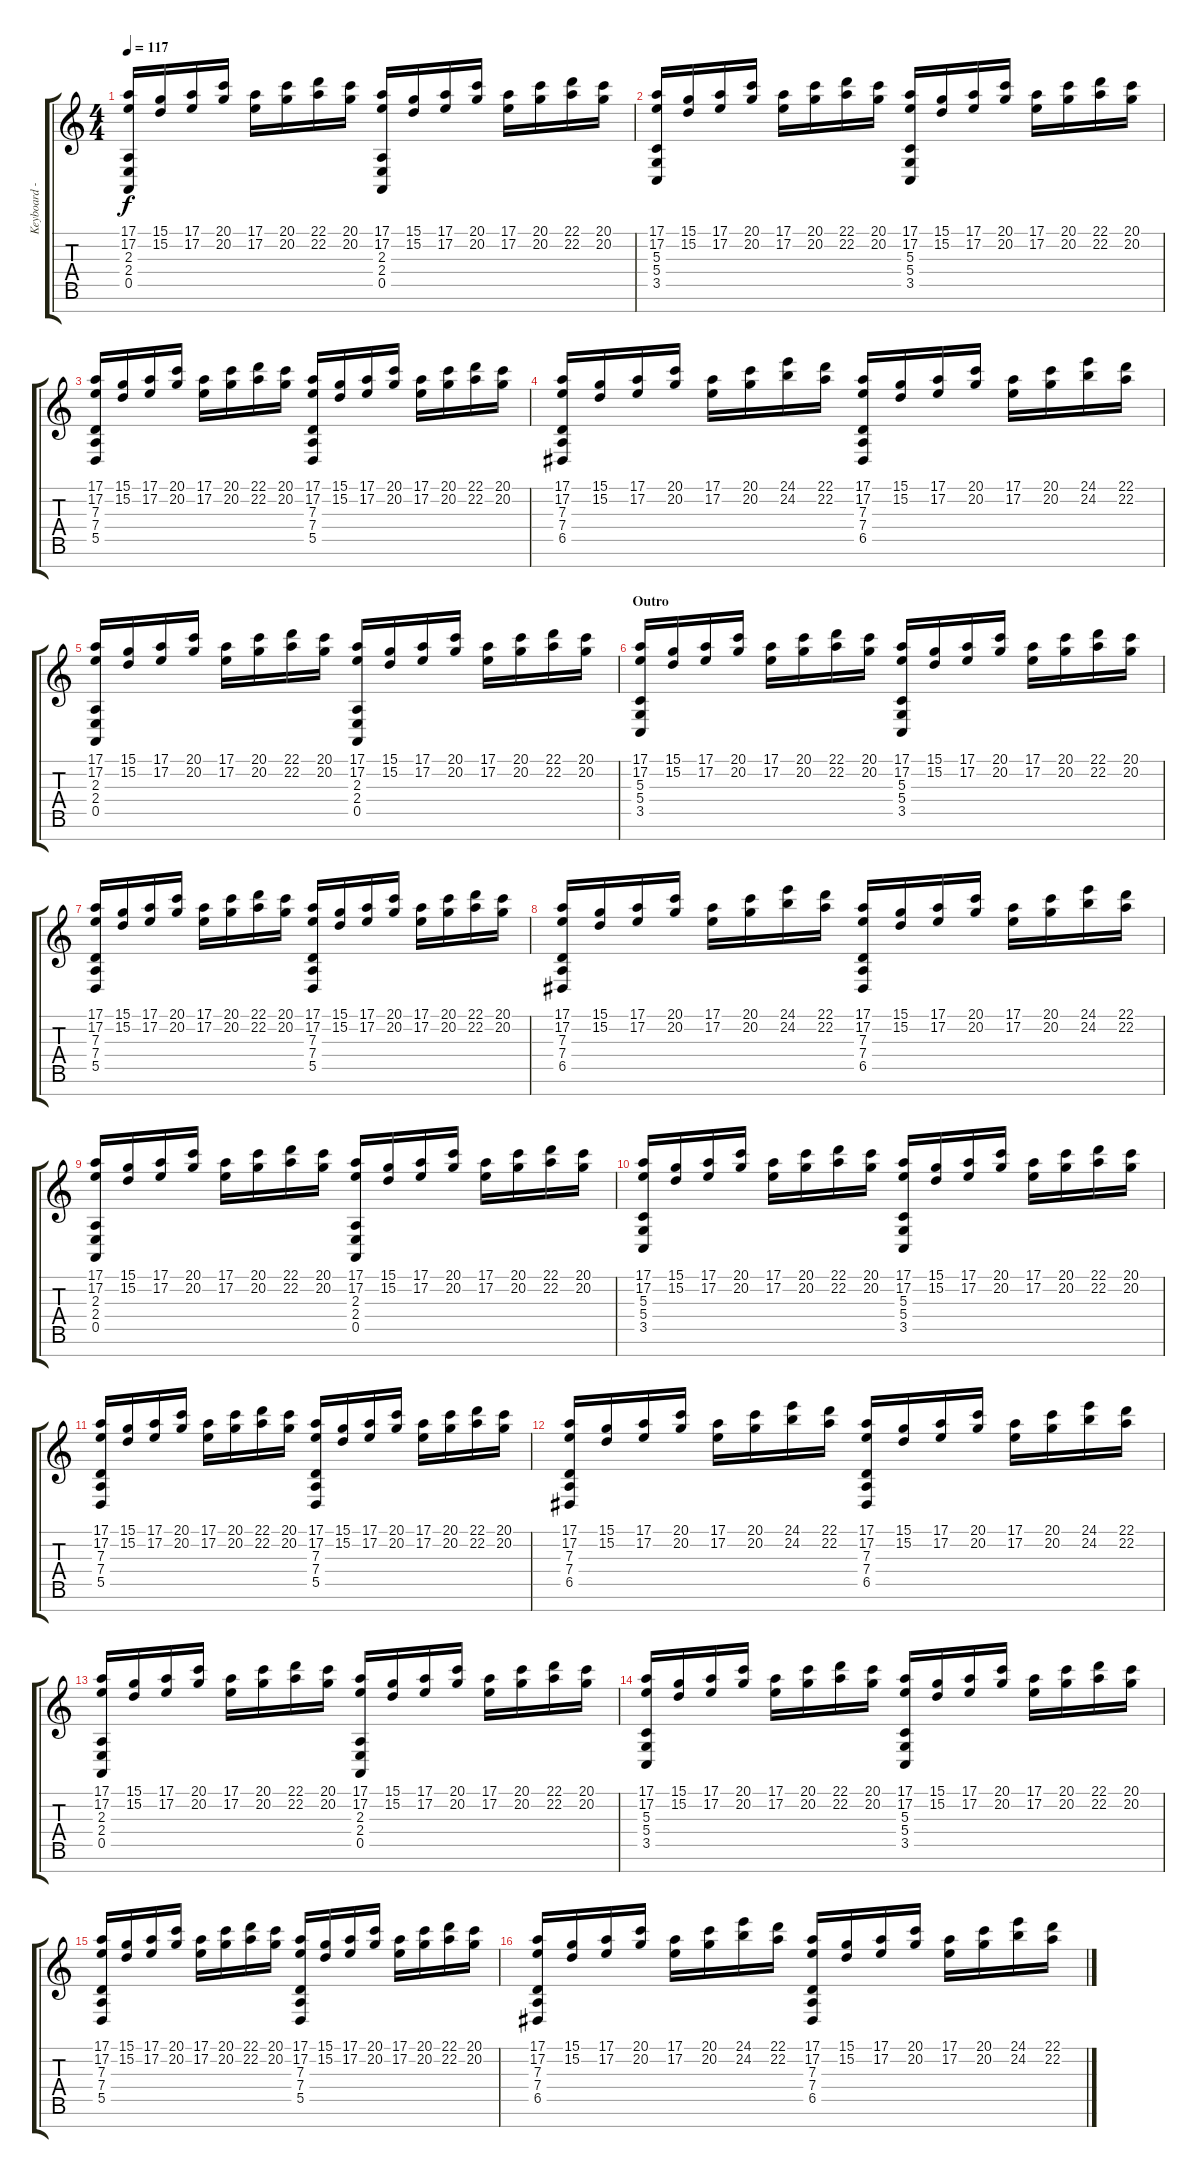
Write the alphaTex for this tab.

\track ("Keyboard - Recorded" "Keyboard -") {instrument tubularbells}
\staff {score tabs}
\tuning (E4 B3 G3 D3 A2 E2 B1) {hide}
\ts (4 4)
\tempo 117
\clef g2
\ks c
(17.1 17.2 2.3 2.4 0.5).16{dy f volume 9} (15.1 15.2).16 (17.1 17.2).16 (20.1 20.2).16 (17.1 17.2).16 (20.1 20.2).16 (22.1 22.2).16 (20.1 20.2).16 (17.1 17.2 2.3 2.4 0.5).16 (15.1 15.2).16 (17.1 17.2).16 (20.1 20.2).16 (17.1 17.2).16 (20.1 20.2).16 (22.1 22.2).16 (20.1 20.2).16 |
(17.1 17.2 5.3 5.4 3.5).16{volume 9} (15.1 15.2).16 (17.1 17.2).16 (20.1 20.2).16 (17.1 17.2).16 (20.1 20.2).16 (22.1 22.2).16 (20.1 20.2).16 (17.1 17.2 5.3 5.4 3.5).16 (15.1 15.2).16 (17.1 17.2).16 (20.1 20.2).16 (17.1 17.2).16 (20.1 20.2).16 (22.1 22.2).16 (20.1 20.2).16 |
(17.1 17.2 7.3 7.4 5.5).16{volume 9} (15.1 15.2).16 (17.1 17.2).16 (20.1 20.2).16 (17.1 17.2).16 (20.1 20.2).16 (22.1 22.2).16 (20.1 20.2).16 (17.1 17.2 7.3 7.4 5.5).16 (15.1 15.2).16 (17.1 17.2).16 (20.1 20.2).16 (17.1 17.2).16 (20.1 20.2).16 (22.1 22.2).16 (20.1 20.2).16 |
(17.1 17.2 7.3 7.4 6.5).16{volume 9} (15.1 15.2).16 (17.1 17.2).16 (20.1 20.2).16 (17.1 17.2).16 (20.1 20.2).16 (24.1 24.2).16 (22.1 22.2).16 (17.1 17.2 7.3 7.4 6.5).16 (15.1 15.2).16 (17.1 17.2).16 (20.1 20.2).16 (17.1 17.2).16 (20.1 20.2).16 (24.1 24.2).16 (22.1 22.2).16 |
(17.1 17.2 2.3 2.4 0.5).16{volume 9} (15.1 15.2).16 (17.1 17.2).16 (20.1 20.2).16 (17.1 17.2).16 (20.1 20.2).16 (22.1 22.2).16 (20.1 20.2).16 (17.1 17.2 2.3 2.4 0.5).16 (15.1 15.2).16 (17.1 17.2).16 (20.1 20.2).16 (17.1 17.2).16 (20.1 20.2).16 (22.1 22.2).16 (20.1 20.2).16 |
\section ("" "Outro")
(17.1 17.2 5.3 5.4 3.5).16{volume 9} (15.1 15.2).16 (17.1 17.2).16 (20.1 20.2).16 (17.1 17.2).16 (20.1 20.2).16 (22.1 22.2).16 (20.1 20.2).16 (17.1 17.2 5.3 5.4 3.5).16 (15.1 15.2).16 (17.1 17.2).16 (20.1 20.2).16 (17.1 17.2).16 (20.1 20.2).16 (22.1 22.2).16 (20.1 20.2).16 |
(17.1 17.2 7.3 7.4 5.5).16{volume 9} (15.1 15.2).16 (17.1 17.2).16 (20.1 20.2).16 (17.1 17.2).16 (20.1 20.2).16 (22.1 22.2).16 (20.1 20.2).16 (17.1 17.2 7.3 7.4 5.5).16 (15.1 15.2).16 (17.1 17.2).16 (20.1 20.2).16 (17.1 17.2).16 (20.1 20.2).16 (22.1 22.2).16 (20.1 20.2).16 |
(17.1 17.2 7.3 7.4 6.5).16{volume 9} (15.1 15.2).16 (17.1 17.2).16 (20.1 20.2).16 (17.1 17.2).16 (20.1 20.2).16 (24.1 24.2).16 (22.1 22.2).16 (17.1 17.2 7.3 7.4 6.5).16 (15.1 15.2).16 (17.1 17.2).16 (20.1 20.2).16 (17.1 17.2).16 (20.1 20.2).16 (24.1 24.2).16 (22.1 22.2).16 |
(17.1 17.2 2.3 2.4 0.5).16{volume 9} (15.1 15.2).16 (17.1 17.2).16 (20.1 20.2).16 (17.1 17.2).16 (20.1 20.2).16 (22.1 22.2).16 (20.1 20.2).16 (17.1 17.2 2.3 2.4 0.5).16 (15.1 15.2).16 (17.1 17.2).16 (20.1 20.2).16 (17.1 17.2).16 (20.1 20.2).16 (22.1 22.2).16 (20.1 20.2).16 |
(17.1 17.2 5.3 5.4 3.5).16{volume 9} (15.1 15.2).16 (17.1 17.2).16 (20.1 20.2).16 (17.1 17.2).16 (20.1 20.2).16 (22.1 22.2).16 (20.1 20.2).16 (17.1 17.2 5.3 5.4 3.5).16 (15.1 15.2).16 (17.1 17.2).16 (20.1 20.2).16 (17.1 17.2).16 (20.1 20.2).16 (22.1 22.2).16 (20.1 20.2).16 |
(17.1 17.2 7.3 7.4 5.5).16{volume 9} (15.1 15.2).16 (17.1 17.2).16 (20.1 20.2).16 (17.1 17.2).16 (20.1 20.2).16 (22.1 22.2).16 (20.1 20.2).16 (17.1 17.2 7.3 7.4 5.5).16 (15.1 15.2).16 (17.1 17.2).16 (20.1 20.2).16 (17.1 17.2).16 (20.1 20.2).16 (22.1 22.2).16 (20.1 20.2).16 |
(17.1 17.2 7.3 7.4 6.5).16{volume 9} (15.1 15.2).16 (17.1 17.2).16 (20.1 20.2).16 (17.1 17.2).16 (20.1 20.2).16 (24.1 24.2).16 (22.1 22.2).16 (17.1 17.2 7.3 7.4 6.5).16 (15.1 15.2).16 (17.1 17.2).16 (20.1 20.2).16 (17.1 17.2).16 (20.1 20.2).16 (24.1 24.2).16 (22.1 22.2).16 |
(17.1 17.2 2.3 2.4 0.5).16{volume 9} (15.1 15.2).16 (17.1 17.2).16 (20.1 20.2).16 (17.1 17.2).16 (20.1 20.2).16 (22.1 22.2).16 (20.1 20.2).16 (17.1 17.2 2.3 2.4 0.5).16 (15.1 15.2).16 (17.1 17.2).16 (20.1 20.2).16 (17.1 17.2).16 (20.1 20.2).16 (22.1 22.2).16 (20.1 20.2).16 |
(17.1 17.2 5.3 5.4 3.5).16{volume 9} (15.1 15.2).16 (17.1 17.2).16 (20.1 20.2).16 (17.1 17.2).16 (20.1 20.2).16 (22.1 22.2).16 (20.1 20.2).16 (17.1 17.2 5.3 5.4 3.5).16 (15.1 15.2).16 (17.1 17.2).16 (20.1 20.2).16 (17.1 17.2).16 (20.1 20.2).16 (22.1 22.2).16 (20.1 20.2).16 |
(17.1 17.2 7.3 7.4 5.5).16{volume 9} (15.1 15.2).16 (17.1 17.2).16 (20.1 20.2).16 (17.1 17.2).16 (20.1 20.2).16 (22.1 22.2).16 (20.1 20.2).16 (17.1 17.2 7.3 7.4 5.5).16 (15.1 15.2).16 (17.1 17.2).16 (20.1 20.2).16 (17.1 17.2).16 (20.1 20.2).16 (22.1 22.2).16 (20.1 20.2).16 |
(17.1 17.2 7.3 7.4 6.5).16{volume 5} (15.1 15.2).16 (17.1 17.2).16 (20.1 20.2).16 (17.1 17.2).16 (20.1 20.2).16 (24.1 24.2).16 (22.1 22.2).16 (17.1 17.2 7.3 7.4 6.5).16 (15.1 15.2).16 (17.1 17.2).16 (20.1 20.2).16 (17.1 17.2).16 (20.1 20.2).16 (24.1 24.2).16 (22.1 22.2).16
